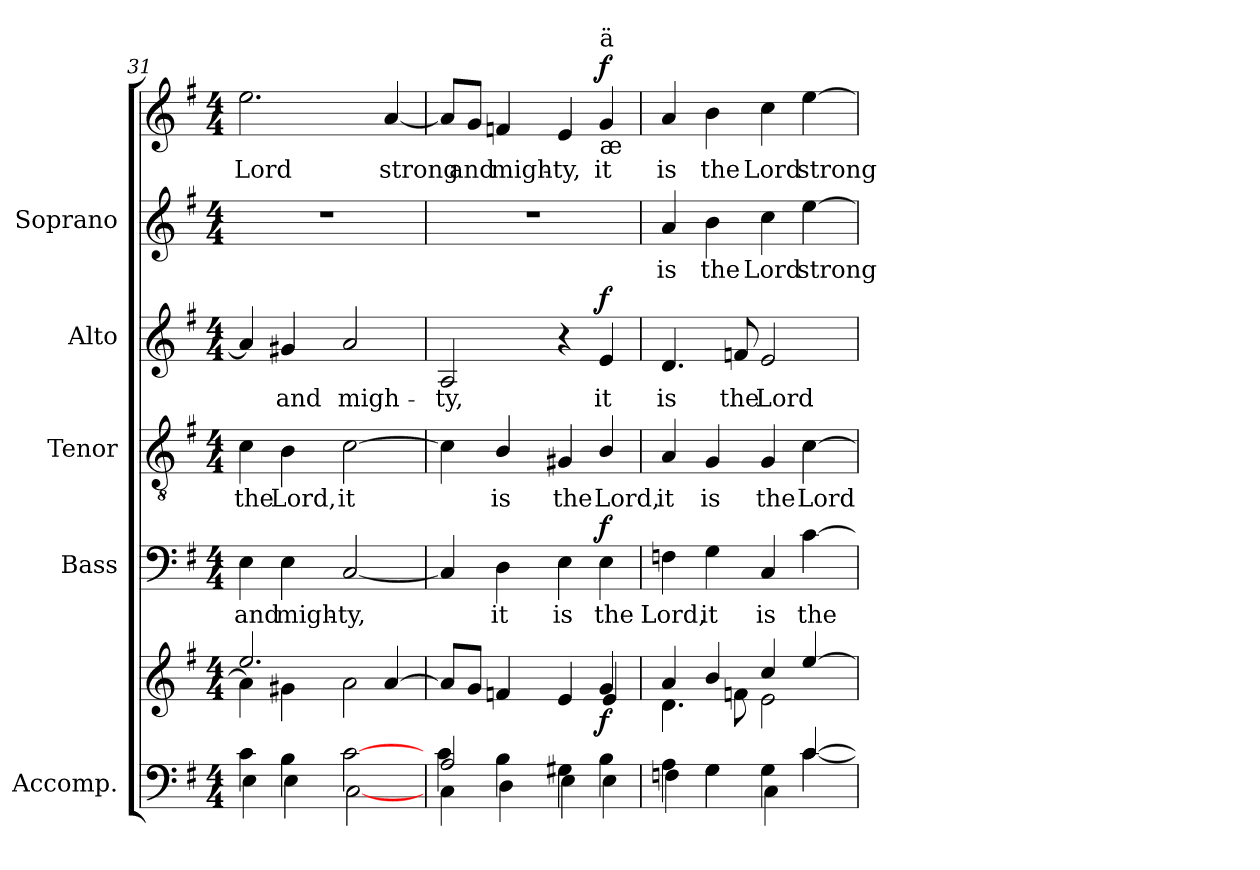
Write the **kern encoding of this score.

**kern	**kern	**dynam	**kern	**text	**dynam	**kern	**text	**kern	**text	**dynam	**kern	**text	**kern	**text	**dynam
*part5	*part5	*part5	*part4	*part4	*part4	*part3	*part3	*part2	*part2	*part2	*part1	*part1	*part1	*part1	*part1
*staff7	*staff6	*staff6/7	*staff5	*staff5	*staff5	*staff4	*staff4	*staff3	*staff3	*staff3	*staff2	*staff2	*staff1	*staff1	*staff1/2
*I"Accomp.	*	*	*I"Bass	*	*	*I"Tenor	*	*I"Alto	*	*	*I"Soprano	*	*	*	*
*	*	*	*I'B	*	*	*I'T	*	*I'A	*	*	*I'S	*	*	*	*
*clefF4	*clefG2	*	*clefF4	*	*	*clefGv2	*	*clefG2	*	*	*clefG2	*	*clefG2	*	*
*k[f#]	*k[f#]	*	*k[f#]	*	*	*k[f#]	*	*k[f#]	*	*	*k[f#]	*	*k[f#]	*	*
*G:	*G:	*	*G:	*	*	*G:	*	*G:	*	*	*G:	*	*G:	*	*
*M4/4	*M4/4	*	*M4/4	*	*	*M4/4	*	*M4/4	*	*	*M4/4	*	*M4/4	*	*
=31	=31	=31	=31	=31	=31	=31	=31	=31	=31	=31	=31	=31	=31	=31	=31
*^	*^	*	*	*	*	*	*	*	*	*	*	*	*	*	*
!	!	!	!	!	!	!LO:LY:b	!	!	!LO:LY:b	!	!	!	!	!	!	!LO:LY:b	!
4c\	4E\	2.ee/	4a\]	.	4E\	and	.	4c\	the	4a/]	.	.	1r	.	2.ee\	Lord	.
!	!	!	!	!	!	!LO:LY:b	!	!	!LO:LY:b	!	!LO:LY:b	!	!	!	!	!	!
4B\	4E\	.	4g#X\	.	4E\	migh-	.	4B\	Lord,	4g#X/	and	.	.	.	.	.	.
!	!	!	!	!	!	!LO:LY:b	!	!	!LO:LY:b	!	!LO:LY:b	!	!	!	!	!	!
[<2c\	[<2C\	.	2a\	.	[2C/	-ty,	.	[2c\	it	2a/	migh-	.	.	.	.	.	.
!	!	!	!	!	!	!	!	!	!	!	!	!	!	!	!	!LO:LY:b	!
.	.	[>4a/	.	.	.	.	.	.	.	.	.	.	.	.	[4a/	strong	.
=32	=32	=32	=32	=32	=32	=32	=32	=32	=32	=32	=32	=32	=32	=32	=32	=32	=32
*	*^	*	*	*	*	*	*	*	*	*	*	*	*	*	*	*	*
!	!	!	!	!	!	!	!	!	!	!	!	!LO:LY:b	!	!	!	!	!	!
2A/	4c\	4C\	8a/L]	2.ryy	.	4C/]	.	.	4c\]	.	2A/	-ty,	.	1r	.	8a/L]	.	.
!	!	!	!	!	!	!	!	!	!	!	!	!	!	!	!	!	!LO:LY:b	!
.	.	.	8g/J	.	.	.	.	.	.	.	.	.	.	.	.	8g/J	and	.
!	!	!	!	!	!	!	!LO:LY:b	!	!	!LO:LY:b	!	!	!	!	!	!	!LO:LY:b	!
.	4B\	4D\	4fn/	.	.	4D\	it	.	4B/	is	.	.	.	.	.	4fn/	migh-	.
!	!	!	!	!	!	!	!LO:LY:b	!	!	!LO:LY:b	!	!	!	!	!	!	!LO:LY:b	!
4ryy	4G#X\	4E\	4e/	.	.	4E\	is	.	4G#X/	the	4r	.	.	.	.	4e/	-ty,	.
!	!	!	!	!	!	!	!	!	!	!	!	!	!	!	!	!LO:TX:a:t=ä	!	!
!	!	!	!	!	!	!	!	!	!	!	!	!	!	!	!	!LO:TX:b:t=æ	!	!
!	!	!	!	!	!LO:DY:b	!	!LO:LY:b	!LO:DY:b	!	!LO:LY:b	!	!LO:LY:b	!LO:DY:b	!	!	!	!LO:LY:b	!LO:DY:b
4ryy	4B\	4E\	4g/	4e/	f	4E\	the	f	4B/	Lord,	4e/	it	f	.	.	4g/	it	f
!!LO:LB:g=z
=33	=33	=33	=33	=33	=33	=33	=33	=33	=33	=33	=33	=33	=33	=33	=33	=33	=33	=33
*	*	*	*	*^	*	*	*	*	*	*	*	*	*	*	*	*	*	*
!	!	!	!	!	!	!	!	!LO:LY:b	!	!	!LO:LY:b	!	!LO:LY:b	!	!	!LO:LY:b	!	!LO:LY:b	!
*	*v	*v	*	*	*	*	*	*	*	*	*	*	*	*	*	*	*	*	*
4A\	4Fn\	4a/	4.d\	1ryy	.	4Fn\	Lord,	.	4A/	it	4.d/	is	.	4a/	is	4a/	is	.
!	!	!	!	!	!	!	!LO:LY:b	!	!	!LO:LY:b	!	!	!	!	!LO:LY:b	!	!LO:LY:b	!
4G\	4G\	4b/	.	.	.	4G\	it	.	4G/	is	.	.	.	4b\	the	4b\	the	.
!	!	!	!	!	!	!	!	!	!	!	!	!LO:LY:b	!	!	!	!	!	!
.	.	.	8fn\	.	.	.	.	.	.	.	8fn/	the	.	.	.	.	.	.
!	!	!	!	!	!	!	!LO:LY:b	!	!	!LO:LY:b	!	!LO:LY:b	!	!	!LO:LY:b	!	!LO:LY:b	!
4G\	4C\	4cc/	2e\	.	.	4C/	is	.	4G/	the	2e/	Lord	.	4cc\	Lord	4cc\	Lord	.
!	!	!	!	!	!	!	!LO:LY:b	!	!	!LO:LY:b	!	!	!	!	!LO:LY:b	!	!LO:LY:b	!
[>4c/	[<4c\	[>4ee/	.	.	.	[4c\	the	.	[4c\	Lord	.	.	.	[4ee\	strong	[4ee\	strong	.
*v	*v	*	*	*	*	*	*	*	*	*	*	*	*	*	*	*	*	*
*	*v	*v	*v	*	*	*	*	*	*	*	*	*	*	*	*	*	*
=	=	=	=	=	=	=	=	=	=	=	=	=	=	=	=
*-	*-	*-	*-	*-	*-	*-	*-	*-	*-	*-	*-	*-	*-	*-	*-
